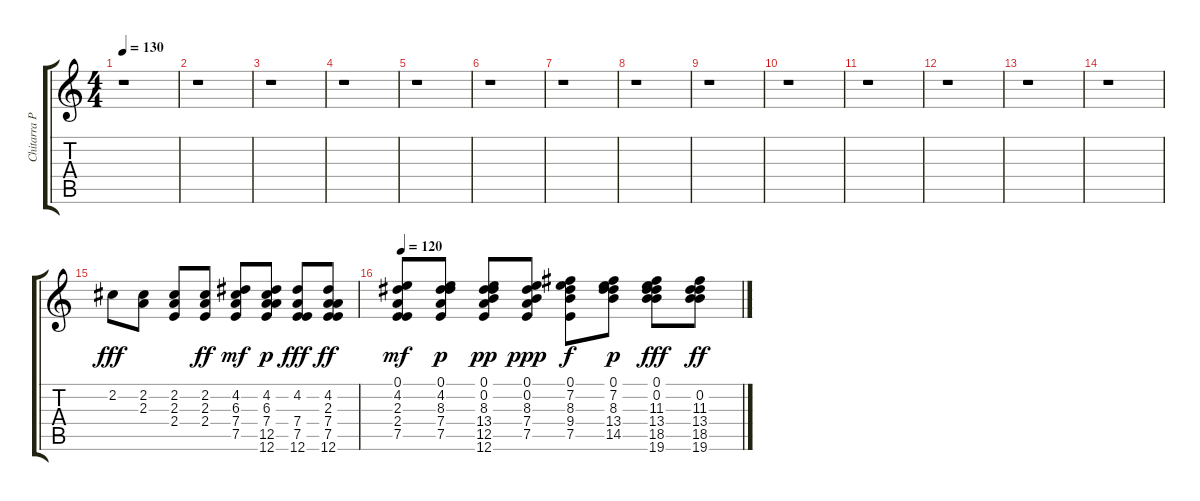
\track ("Chitarra Pulita" "Chitarra P") {instrument electricguitarclean}
\staff {score tabs}
\tuning (E4 B3 G3 D3 A2 E2) {hide}
\ts (4 4)
\tempo 130
\clef g2
\ks c
r.1{dy fff} |
r.1 |
r.1 |
r.1 |
r.1 |
r.1 |
r.1 |
r.1 |
r.1 |
r.1 |
r.1 |
r.1 |
r.1 |
r.1 |
2.2.8{volume 8 balance 8 instrument electricgrandpiano} (2.2 2.3).8 (2.2 2.3 2.4).8 (2.2 2.3 2.4).8{dy ff} (4.2 6.3 7.4 7.5).8{dy mf} (4.2 6.3 7.4 12.5 12.6).8{dy p} (4.2 7.4 7.5 12.6).8{dy fff} (4.2 2.3 7.4 7.5 12.6).8{dy ff} |
\tempo 120
(0.1 4.2 2.3 2.4 7.5).8{dy mf} (0.1 4.2 8.3 7.4 7.5).8{dy p} (0.1 0.2 8.3 13.4 12.5 12.6).8{dy pp} (0.1 0.2 8.3 7.4 7.5).8{dy ppp} (0.1 7.2 8.3 9.4 7.5).8{dy f} (0.1 7.2 8.3 13.4 14.5).8{dy p} (0.1 0.2 11.3 13.4 18.5 19.6).8{dy fff} (0.2 11.3 13.4 18.5 19.6).8{dy ff}
